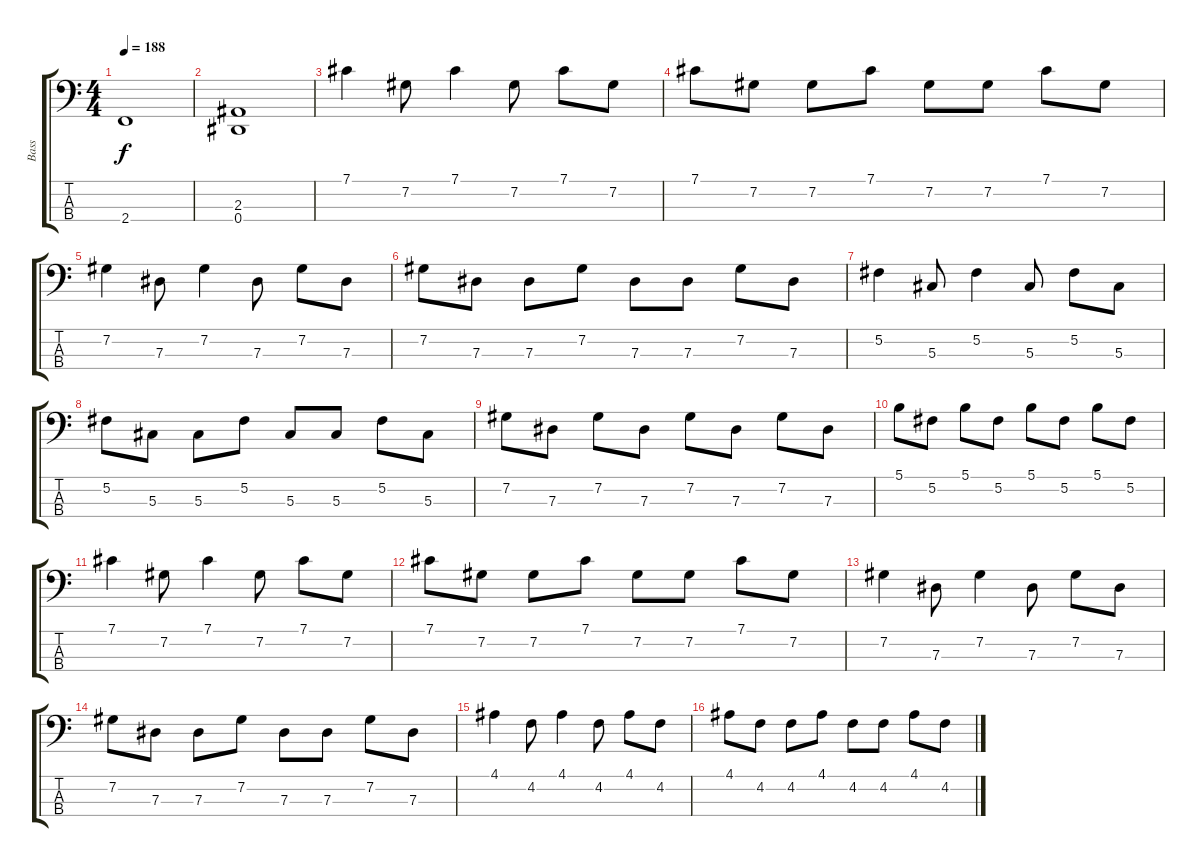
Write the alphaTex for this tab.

\track ("Bass" "Bass") {instrument electricbassfinger}
\staff {score tabs}
\tuning (Gb2 Db2 Ab1 Eb1) {hide}
\ts (4 4)
\tempo 188
\clef f4
\ks c
2.4.1{dy f} |
(2.3 0.4).1 |
7.1.4 7.2.8 7.1.4 7.2.8 7.1.8 7.2.8 |
7.1.8 7.2.8 7.2.8 7.1.8 7.2.8 7.2.8 7.1.8 7.2.8 |
7.2.4 7.3.8 7.2.4 7.3.8 7.2.8 7.3.8 |
7.2.8 7.3.8 7.3.8 7.2.8 7.3.8 7.3.8 7.2.8 7.3.8 |
5.2.4 5.3.8 5.2.4 5.3.8 5.2.8 5.3.8 |
5.2.8 5.3.8 5.3.8 5.2.8 5.3.8 5.3.8 5.2.8 5.3.8 |
7.2.8 7.3.8 7.2.8 7.3.8 7.2.8 7.3.8 7.2.8 7.3.8 |
5.1.8 5.2.8 5.1.8 5.2.8 5.1.8 5.2.8 5.1.8 5.2.8 |
7.1.4 7.2.8 7.1.4 7.2.8 7.1.8 7.2.8 |
7.1.8 7.2.8 7.2.8 7.1.8 7.2.8 7.2.8 7.1.8 7.2.8 |
7.2.4 7.3.8 7.2.4 7.3.8 7.2.8 7.3.8 |
7.2.8 7.3.8 7.3.8 7.2.8 7.3.8 7.3.8 7.2.8 7.3.8 |
4.1.4 4.2.8 4.1.4 4.2.8 4.1.8 4.2.8 |
4.1.8 4.2.8 4.2.8 4.1.8 4.2.8 4.2.8 4.1.8 4.2.8
